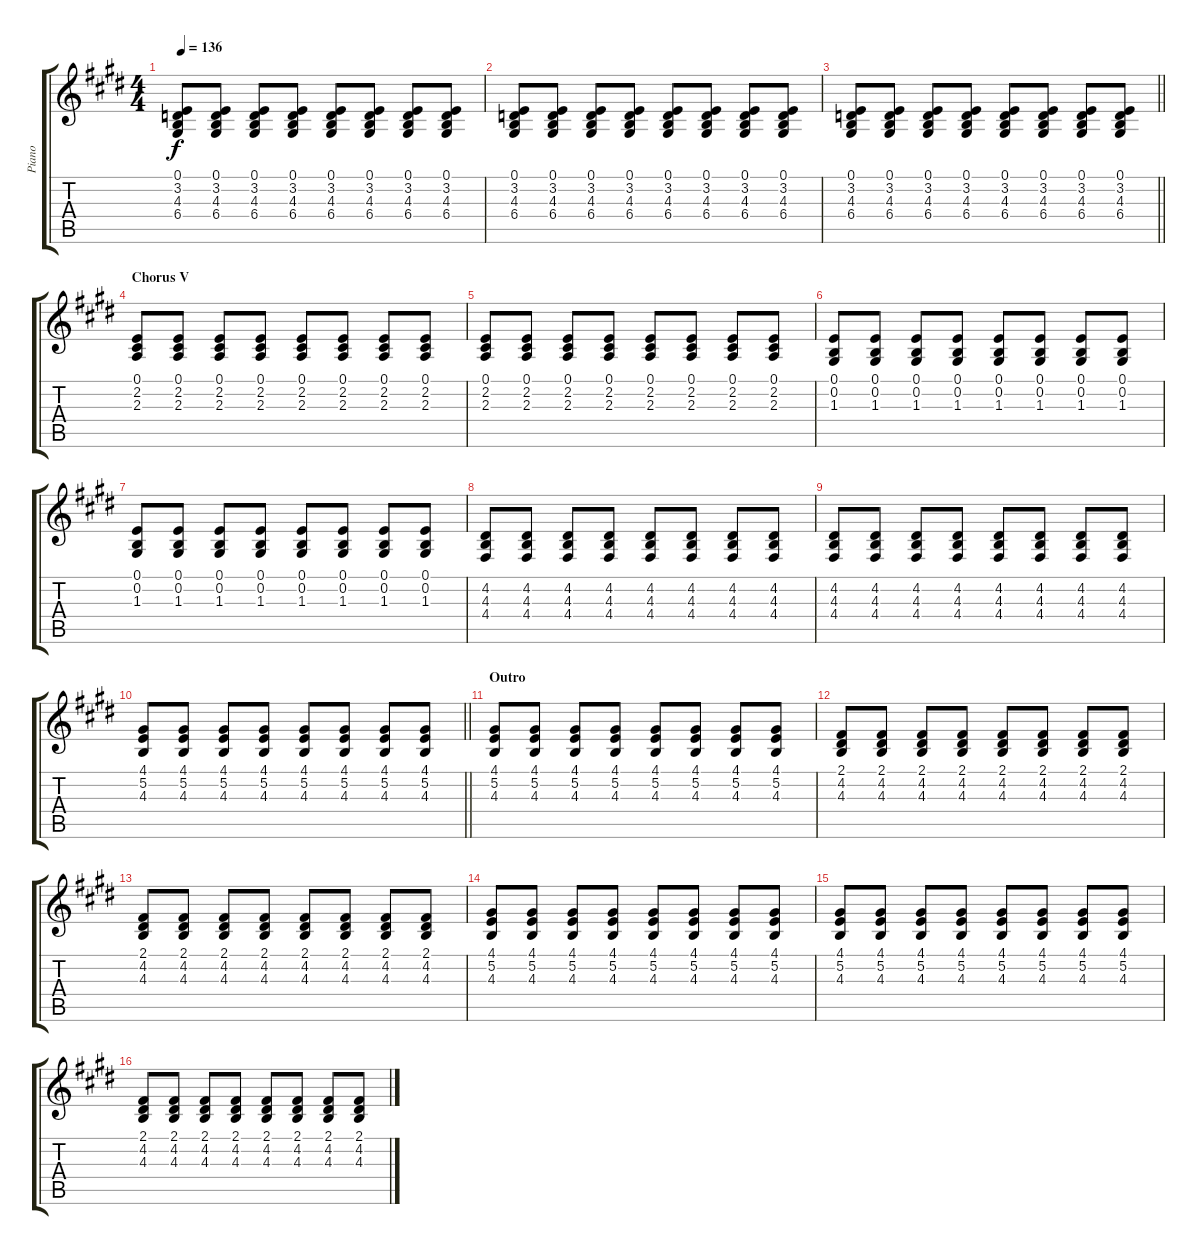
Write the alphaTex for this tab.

\track ("Piano" "Piano") {instrument acousticgrandpiano}
\staff {score tabs}
\tuning (E4 B3 G3 D3 A2 E2) {hide}
\ts (4 4)
\tempo 136
\clef g2
\ks e
(0.1 3.2 4.3 6.4).8{dy f} (0.1 3.2 4.3 6.4).8 (0.1 3.2 4.3 6.4).8 (0.1 3.2 4.3 6.4).8 (0.1 3.2 4.3 6.4).8 (0.1 3.2 4.3 6.4).8 (0.1 3.2 4.3 6.4).8 (0.1 3.2 4.3 6.4).8 |
(0.1 3.2 4.3 6.4).8 (0.1 3.2 4.3 6.4).8 (0.1 3.2 4.3 6.4).8 (0.1 3.2 4.3 6.4).8 (0.1 3.2 4.3 6.4).8 (0.1 3.2 4.3 6.4).8 (0.1 3.2 4.3 6.4).8 (0.1 3.2 4.3 6.4).8 |
\barLineRight lightlight
(0.1 3.2 4.3 6.4).8 (0.1 3.2 4.3 6.4).8 (0.1 3.2 4.3 6.4).8 (0.1 3.2 4.3 6.4).8 (0.1 3.2 4.3 6.4).8 (0.1 3.2 4.3 6.4).8 (0.1 3.2 4.3 6.4).8 (0.1 3.2 4.3 6.4).8 |
\section ("" "Chorus V")
(0.1 2.2 2.3).8 (0.1 2.2 2.3).8 (0.1 2.2 2.3).8 (0.1 2.2 2.3).8 (0.1 2.2 2.3).8 (0.1 2.2 2.3).8 (0.1 2.2 2.3).8 (0.1 2.2 2.3).8 |
(0.1 2.2 2.3).8 (0.1 2.2 2.3).8 (0.1 2.2 2.3).8 (0.1 2.2 2.3).8 (0.1 2.2 2.3).8 (0.1 2.2 2.3).8 (0.1 2.2 2.3).8 (0.1 2.2 2.3).8 |
(0.1 0.2 1.3).8 (0.1 0.2 1.3).8 (0.1 0.2 1.3).8 (0.1 0.2 1.3).8 (0.1 0.2 1.3).8 (0.1 0.2 1.3).8 (0.1 0.2 1.3).8 (0.1 0.2 1.3).8 |
(0.1 0.2 1.3).8 (0.1 0.2 1.3).8 (0.1 0.2 1.3).8 (0.1 0.2 1.3).8 (0.1 0.2 1.3).8 (0.1 0.2 1.3).8 (0.1 0.2 1.3).8 (0.1 0.2 1.3).8 |
(4.2 4.3 4.4).8 (4.2 4.3 4.4).8 (4.2 4.3 4.4).8 (4.2 4.3 4.4).8 (4.2 4.3 4.4).8 (4.2 4.3 4.4).8 (4.2 4.3 4.4).8 (4.2 4.3 4.4).8 |
(4.2 4.3 4.4).8 (4.2 4.3 4.4).8 (4.2 4.3 4.4).8 (4.2 4.3 4.4).8 (4.2 4.3 4.4).8 (4.2 4.3 4.4).8 (4.2 4.3 4.4).8 (4.2 4.3 4.4).8 |
\barLineRight lightlight
(4.1 5.2 4.3).8 (4.1 5.2 4.3).8 (4.1 5.2 4.3).8 (4.1 5.2 4.3).8 (4.1 5.2 4.3).8 (4.1 5.2 4.3).8 (4.1 5.2 4.3).8 (4.1 5.2 4.3).8 |
\section ("" "Outro")
(4.1 5.2 4.3).8 (4.1 5.2 4.3).8 (4.1 5.2 4.3).8 (4.1 5.2 4.3).8 (4.1 5.2 4.3).8 (4.1 5.2 4.3).8 (4.1 5.2 4.3).8 (4.1 5.2 4.3).8 |
(2.1 4.2 4.3).8 (2.1 4.2 4.3).8 (2.1 4.2 4.3).8 (2.1 4.2 4.3).8 (2.1 4.2 4.3).8 (2.1 4.2 4.3).8 (2.1 4.2 4.3).8 (2.1 4.2 4.3).8 |
(2.1 4.2 4.3).8 (2.1 4.2 4.3).8 (2.1 4.2 4.3).8 (2.1 4.2 4.3).8 (2.1 4.2 4.3).8 (2.1 4.2 4.3).8 (2.1 4.2 4.3).8 (2.1 4.2 4.3).8 |
(4.1 5.2 4.3).8 (4.1 5.2 4.3).8 (4.1 5.2 4.3).8 (4.1 5.2 4.3).8 (4.1 5.2 4.3).8 (4.1 5.2 4.3).8 (4.1 5.2 4.3).8 (4.1 5.2 4.3).8 |
(4.1 5.2 4.3).8 (4.1 5.2 4.3).8 (4.1 5.2 4.3).8 (4.1 5.2 4.3).8 (4.1 5.2 4.3).8 (4.1 5.2 4.3).8 (4.1 5.2 4.3).8 (4.1 5.2 4.3).8 |
(2.1 4.2 4.3).8 (2.1 4.2 4.3).8 (2.1 4.2 4.3).8 (2.1 4.2 4.3).8 (2.1 4.2 4.3).8 (2.1 4.2 4.3).8 (2.1 4.2 4.3).8 (2.1 4.2 4.3).8
